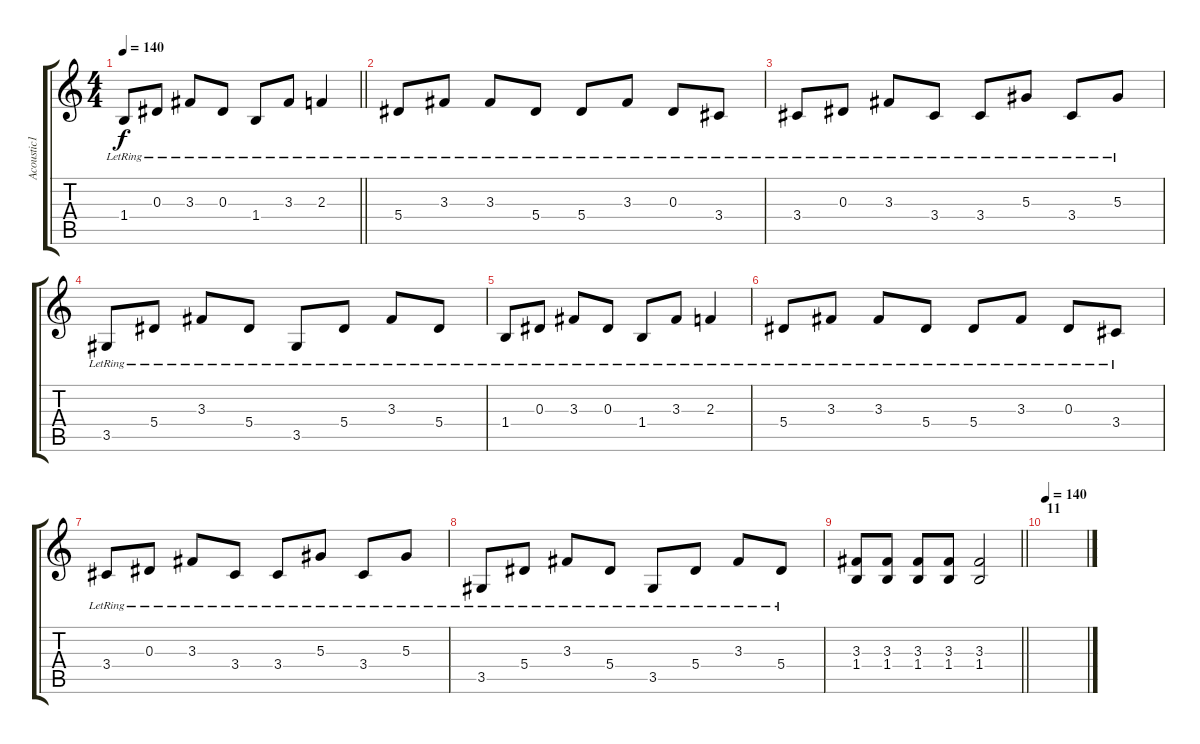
\track ("Acoustic1" "Acoustic1") {instrument acousticguitarsteel}
\staff {score tabs}
\tuning (C4 G3 Eb3 Bb2 F2 C2) {hide}
\ts (4 4)
\tempo 140
\clef g2
\barLineRight lightlight
\ks c
1.4{lr}.8{dy f} 0.3{lr}.8 3.3{lr}.8 0.3{lr}.8 1.4{lr}.8 3.3{lr}.8 2.3{lr}.4 |
5.4{lr}.8 3.3{lr}.8 3.3{lr}.8 5.4{lr}.8 5.4{lr}.8 3.3{lr}.8 0.3{lr}.8 3.4{lr}.8 |
3.4{lr}.8 0.3{lr}.8 3.3{lr}.8 3.4{lr}.8 3.4{lr}.8 5.3{lr}.8 3.4{lr}.8 5.3{lr}.8 |
3.5{lr}.8 5.4{lr}.8 3.3{lr}.8 5.4{lr}.8 3.5{lr}.8 5.4{lr}.8 3.3{lr}.8 5.4{lr}.8 |
1.4{lr}.8 0.3{lr}.8 3.3{lr}.8 0.3{lr}.8 1.4{lr}.8 3.3{lr}.8 2.3{lr}.4 |
5.4{lr}.8 3.3{lr}.8 3.3{lr}.8 5.4{lr}.8 5.4{lr}.8 3.3{lr}.8 0.3{lr}.8 3.4{lr}.8 |
3.4{lr}.8 0.3{lr}.8 3.3{lr}.8 3.4{lr}.8 3.4{lr}.8 5.3{lr}.8 3.4{lr}.8 5.3{lr}.8 |
3.5{lr}.8 5.4{lr}.8 3.3{lr}.8 5.4{lr}.8 3.5{lr}.8 5.4{lr}.8 3.3{lr}.8 5.4{lr}.8 |
\barLineRight lightlight
(3.3 1.4).8 (3.3 1.4).8 (3.3 1.4).8 (3.3 1.4).8 (3.3 1.4).2 |
\section ("" "11")
\tempo 140
